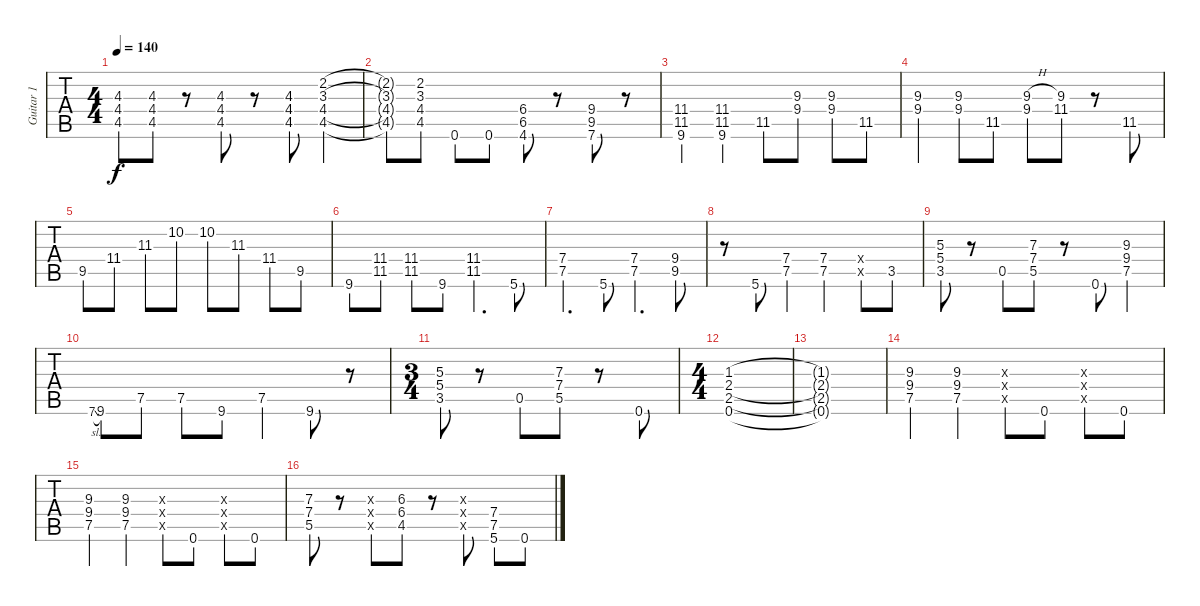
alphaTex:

\track ("Guitar 1" "Guitar 1") {instrument overdrivenguitar}
\staff {tabs}
\tuning (E4 B3 G3 D3 A2 E2) {hide}
\ts (4 4)
\tempo 140
\clef g2
\ks e
(4.3 4.4 4.5).8{dy f} (4.3 4.4 4.5).8 r.8 (4.3 4.4 4.5).8 r.8 (4.3 4.4 4.5).8 (2.2 3.3 4.4 4.5).4 |
(2.2{t} 3.3{t} 4.4{t} 4.5{t}).8 (2.2 3.3 4.4 4.5).8 0.6.8 0.6.8 (6.4 6.5 4.6).8 r.8 (9.4 9.5 7.6).8 r.8 |
(11.4 11.5 9.6).4 (11.4 11.5 9.6).4 11.5.8 (9.3 9.4).8 (9.3 9.4).8 11.5.8 |
(9.3 9.4).4 (9.3 9.4).8 11.5.8 (9.3{h} 9.4{h}).8 (9.3 11.4).8 r.8 11.5.8 |
9.5.8 11.4.8 11.3.8 10.2.8 10.2.8 11.3.8 11.4.8 9.5.8 |
9.6.8 (11.4 11.5).8 (11.4 11.5).8 9.6.8 (11.4 11.5).4{d} 5.6.8 |
(7.4 7.5).4{d} 5.6.8 (7.4 7.5).4{d} (9.4 9.5).8 |
r.8 5.6.8 (7.4 7.5).4 (7.4 7.5).4 (7.4{x} 7.5{x}).8 3.5.8 |
(5.3 5.4 3.5).8 r.8 0.5.8 (7.3 7.4 5.5).8 r.8 0.6.8 (9.3 9.4 7.5).4 |
7.6{sl}.8{gr} 9.6.8 7.5.8 7.5.8 9.6.8 7.5.4 9.6.8 r.8 |
\ts (3 4)
(5.3 5.4 3.5).8 r.8 0.5.8 (7.3 7.4 5.5).8 r.8 0.6.8 |
\ts (4 4)
(1.3 2.4 2.5 0.6).1 |
(1.3{t} 2.4{t} 2.5{t} 0.6{t}).1 |
(9.3 9.4 7.5).4{volume 12} (9.3 9.4 7.5).4 (9.3{x} 9.4{x} 7.5{x}).8 0.6.8 (9.3{x} 9.4{x} 7.5{x}).8 0.6.8 |
(9.3 9.4 7.5).4 (9.3 9.4 7.5).4 (9.3{x} 9.4{x} 7.5{x}).8 0.6.8 (9.3{x} 9.4{x} 7.5{x}).8 0.6.8 |
(7.3 7.4 5.5).8 r.8 (7.3{x} 6.4{x} 5.5{x}).8 (6.3 6.4 4.5).8 r.8 (6.3{x} 6.4{x} 4.5{x}).8 (7.4 7.5 5.6).8 0.6.8
